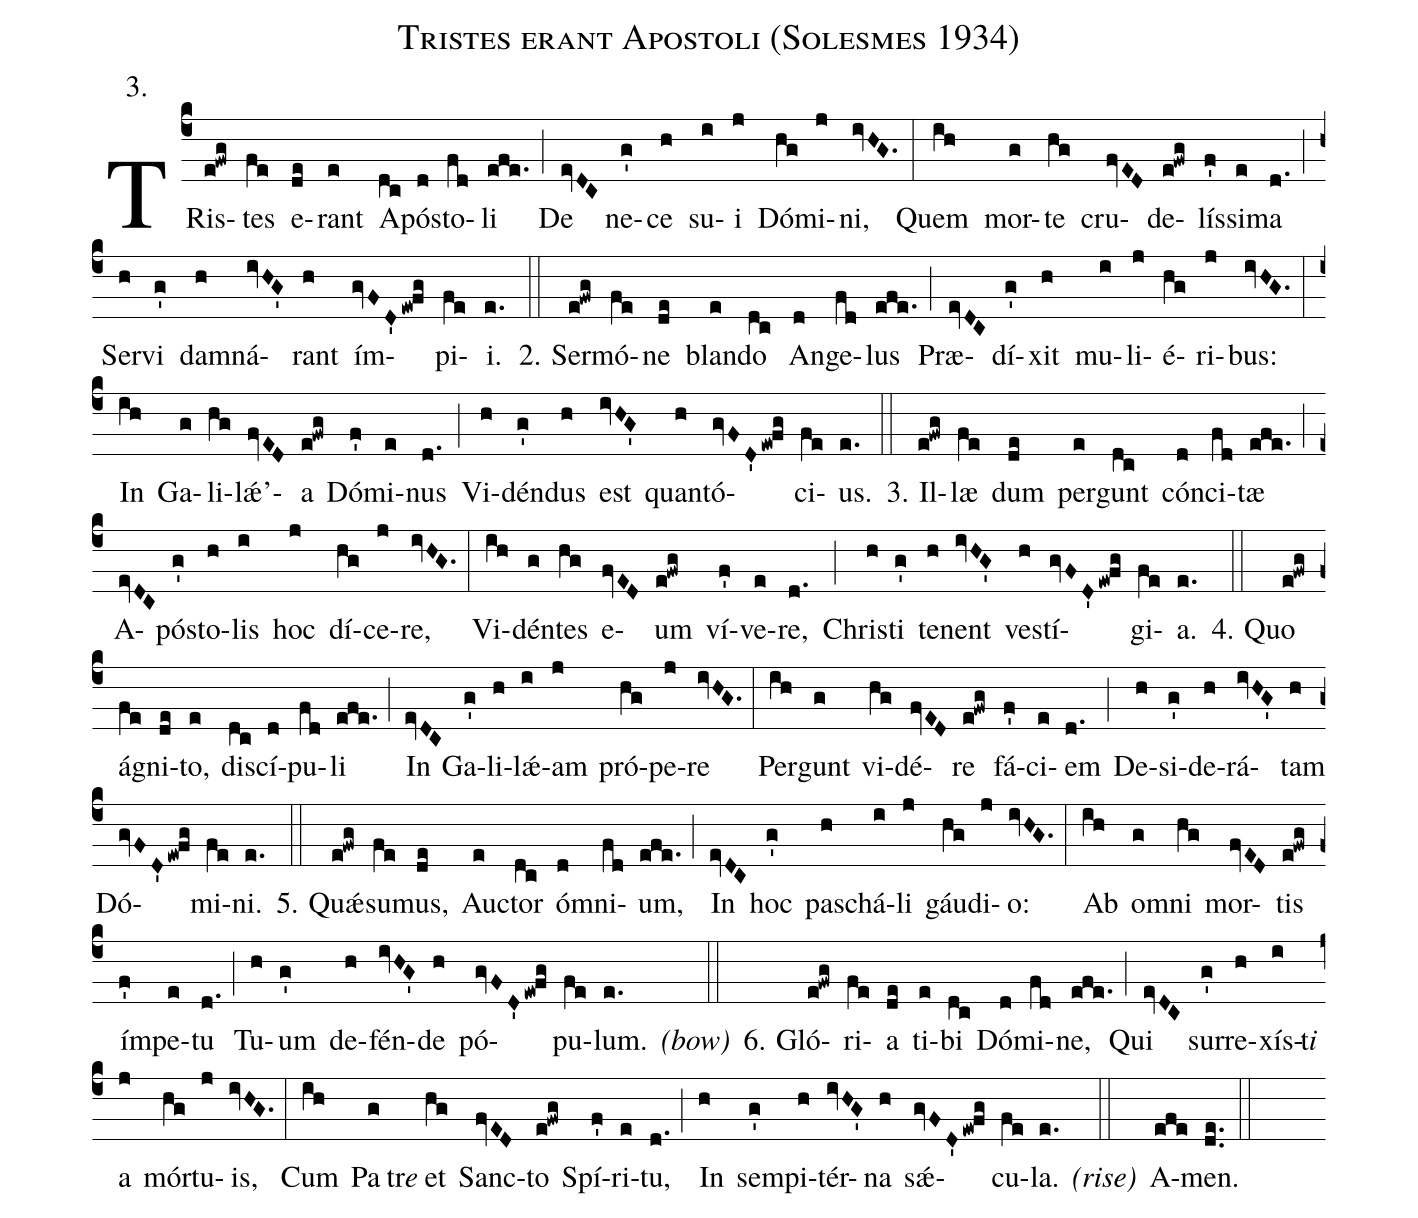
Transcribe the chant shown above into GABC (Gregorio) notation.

name:Tristes erant Apostoli (Solesmes 1934);
office-part:Hymnus;
mode:3;
annotation:3.;
%%
(c4)TRis(e!fwg)tes(fe) e(de)rant(e) A(dc)pós(d)to(fd)li(efe.) (;)
De(evDC) ne(g')ce(h) su(i)i(j) Dó(hg)mi(j)ni,(ivHG.) (:)
Quem(ih) mor(g)te(hg) cru(fvED)de(e!fwg)lís(f')si(e)ma(d.) (;)
Ser(h)vi(g') dam(h)ná(ivHG')rant(h) ím(gvFD'ew!fg)pi(fe)i.(e.) (::)

2. Ser(e!fwg)mó(fe)ne(de) blan(e)do(dc) An(d)ge(fd)lus(efe.) (;)
Præ(evDC)dí(g')xit(h) mu(i)li(j)é(hg)ri(j)bus:(ivHG.) (:)
In(ih) Ga(g)li(hg)l<sp>'ae</sp>'(fvED)a(e!fwg) Dó(f')mi(e)nus(d.) (;)
Vi(h)dén(g')dus(h) est(ivHG') quan(h)tó(gvFD'ew!fg)ci(fe)us.(e.) (::)

3. Il(e!fwg)læ(fe) dum(de) per(e)gunt(dc) cón(d)ci(fd)tæ(efe.) (;)
A(evDC)pós(g')to(h)lis(i) hoc(j) dí(hg)ce(j)re,(ivHG.) (:)
Vi(ih)dén(g)tes(hg) e(fvED)um(e!fwg) ví(f')ve(e)re,(d.) (;)
Chris(h)ti(g') te(h)nent(ivHG') ves(h)tí(gvFD'ew!fg)gi(fe)a.(e.) (::)

4. Quo(e!fwg) á(fe)gni(de)to,(e) di(dc)scí(d)pu(fd)li(efe.) (;)
In(evDC) Ga(g')li(h)l<sp>'ae</sp>(i)am(j) pró(hg)pe(j)re(ivHG.) (:)
Per(ih)gunt(g) vi(hg)dé(fvED)re(e!fwg) fá(f')ci(e)em(d.) (;)
De(h)si(g')de(h)rá(ivHG')tam(h) Dó(gvFD'ew!fg)mi(fe)ni.(e.) (::)

5. Qu<sp>'ae</sp>(e!fwg)su(fe)mus,(de) Auc(e)tor(dc) óm(d)ni(fd)um,(efe.) (;)
In(evDC) hoc(g') pas(h)chá(i)li(j) gáu(hg)di(j)o:(ivHG.) (:)
Ab(ih) om(g)ni(hg) mor(fvED)tis(e!fwg) ím(f')pe(e)tu(d.) (;)
Tu(h)um(g') de(h)fén(ivHG')de(h) pó(gvFD'ew!fg)pu(fe)lum.(e.) <i><sp>(</sp>bow<sp>)</sp></i>(::)

6. Gló(e!fwg)ri(fe)a(de) ti(e)bi(dc) Dó(d)mi(fd)ne,(efe.) (;)
Qui(evDC) sur(g')re(h)xís(i)t<i>i</i>() a(j) mór(hg)tu(j)is,(ivHG.) (:)
Cum(ih) Pa(g)tr<i>e</i>() et(hg) Sanc(fvED)to(e!fwg) Spí(f')ri(e)tu,(d.) (;)
In(h) sem(g')pi(h)tér(ivHG')na(h) s<sp>'ae</sp>(gvFD'ew!fg)cu(fe)la.(e.) <i><sp>(</sp>rise<sp>)</sp></i>(::)
A(efe)men.(de..) (::)
